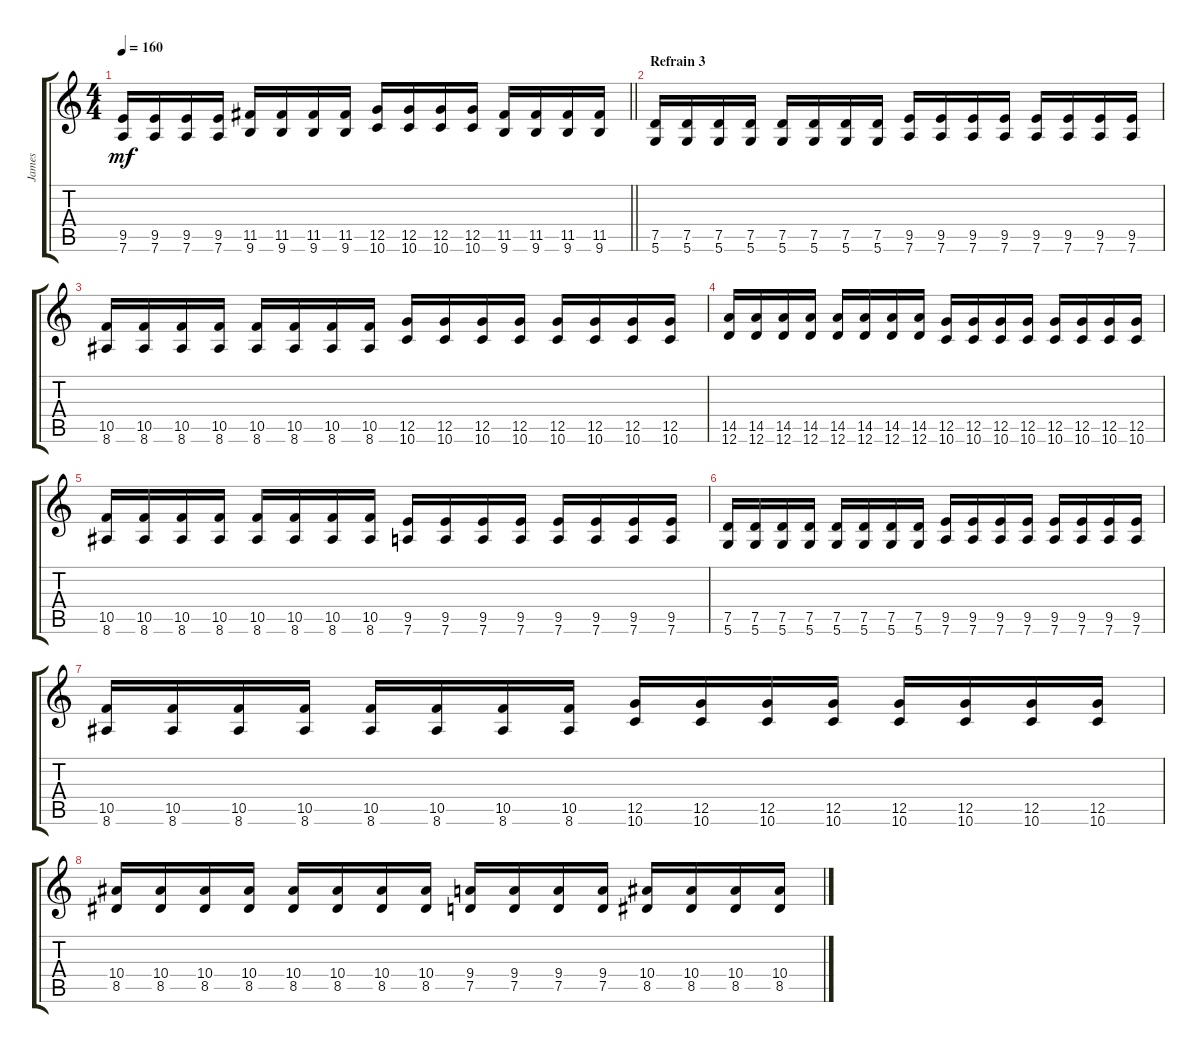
\track ("James" "James") {instrument distortionguitar}
\staff {score tabs}
\tuning (D4 A3 F3 C3 G2 D2) {hide}
\ts (4 4)
\tempo 160
\clef g2
\barLineRight lightlight
\ks c
(9.5 7.6).16{dy mf} (9.5 7.6).16 (9.5 7.6).16 (9.5 7.6).16 (11.5 9.6).16 (11.5 9.6).16 (11.5 9.6).16 (11.5 9.6).16 (12.5 10.6).16 (12.5 10.6).16 (12.5 10.6).16 (12.5 10.6).16 (11.5 9.6).16 (11.5 9.6).16 (11.5 9.6).16 (11.5 9.6).16 |
\section ("" "Refrain 3")
(7.5 5.6).16 (7.5 5.6).16 (7.5 5.6).16 (7.5 5.6).16 (7.5 5.6).16 (7.5 5.6).16 (7.5 5.6).16 (7.5 5.6).16 (9.5 7.6).16 (9.5 7.6).16 (9.5 7.6).16 (9.5 7.6).16 (9.5 7.6).16 (9.5 7.6).16 (9.5 7.6).16 (9.5 7.6).16 |
(10.5 8.6).16 (10.5 8.6).16 (10.5 8.6).16 (10.5 8.6).16 (10.5 8.6).16 (10.5 8.6).16 (10.5 8.6).16 (10.5 8.6).16 (12.5 10.6).16 (12.5 10.6).16 (12.5 10.6).16 (12.5 10.6).16 (12.5 10.6).16 (12.5 10.6).16 (12.5 10.6).16 (12.5 10.6).16 |
(14.5 12.6).16 (14.5 12.6).16 (14.5 12.6).16 (14.5 12.6).16 (14.5 12.6).16 (14.5 12.6).16 (14.5 12.6).16 (14.5 12.6).16 (12.5 10.6).16 (12.5 10.6).16 (12.5 10.6).16 (12.5 10.6).16 (12.5 10.6).16 (12.5 10.6).16 (12.5 10.6).16 (12.5 10.6).16 |
(10.5 8.6).16 (10.5 8.6).16 (10.5 8.6).16 (10.5 8.6).16 (10.5 8.6).16 (10.5 8.6).16 (10.5 8.6).16 (10.5 8.6).16 (9.5 7.6).16 (9.5 7.6).16 (9.5 7.6).16 (9.5 7.6).16 (9.5 7.6).16 (9.5 7.6).16 (9.5 7.6).16 (9.5 7.6).16 |
(7.5 5.6).16 (7.5 5.6).16 (7.5 5.6).16 (7.5 5.6).16 (7.5 5.6).16 (7.5 5.6).16 (7.5 5.6).16 (7.5 5.6).16 (9.5 7.6).16 (9.5 7.6).16 (9.5 7.6).16 (9.5 7.6).16 (9.5 7.6).16 (9.5 7.6).16 (9.5 7.6).16 (9.5 7.6).16 |
(10.5 8.6).16 (10.5 8.6).16 (10.5 8.6).16 (10.5 8.6).16 (10.5 8.6).16 (10.5 8.6).16 (10.5 8.6).16 (10.5 8.6).16 (12.5 10.6).16 (12.5 10.6).16 (12.5 10.6).16 (12.5 10.6).16 (12.5 10.6).16 (12.5 10.6).16 (12.5 10.6).16 (12.5 10.6).16 |
(10.4 8.5).16 (10.4 8.5).16 (10.4 8.5).16 (10.4 8.5).16 (10.4 8.5).16 (10.4 8.5).16 (10.4 8.5).16 (10.4 8.5).16 (9.4 7.5).16 (9.4 7.5).16 (9.4 7.5).16 (9.4 7.5).16 (10.4 8.5).16 (10.4 8.5).16 (10.4 8.5).16 (10.4 8.5).16
